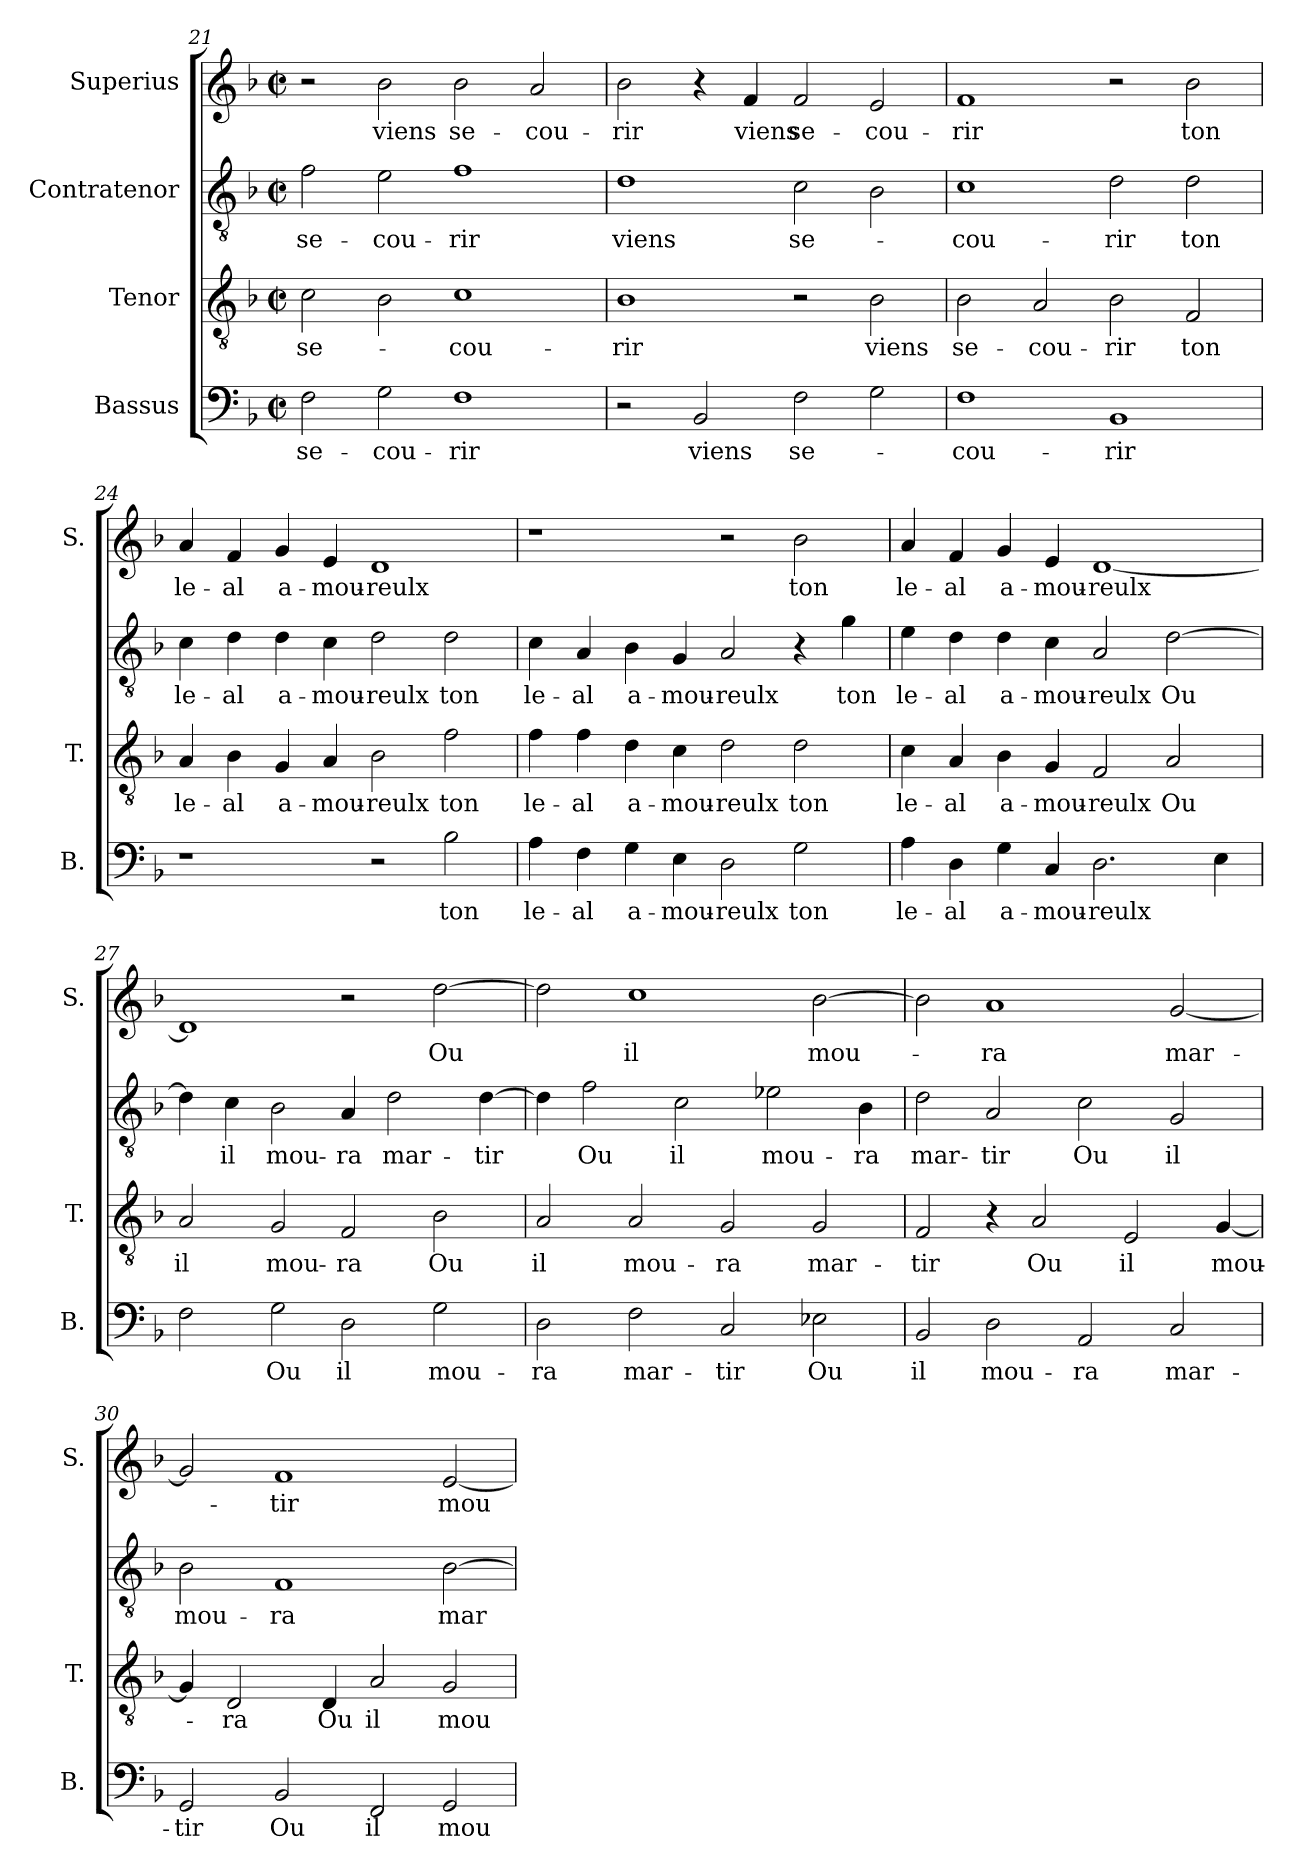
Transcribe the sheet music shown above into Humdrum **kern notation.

**kern	**text	**kern	**text	**kern	**text	**kern	**text
*part4	*part4	*part3	*part3	*part2	*part2	*part1	*part1
*staff4	*staff4	*staff3	*staff3	*staff2	*staff2	*staff1	*staff1
*I"Bassus	*	*I"Tenor	*	*I"Contratenor	*	*I"Superius	*
*I'B.	*	*I'T.	*	*	*	*I'S.	*
*clefF4	*	*clefGv2	*	*clefGv2	*	*clefG2	*
*k[b-]	*	*k[b-]	*	*k[b-]	*	*k[b-]	*
*F:	*	*F:	*	*F:	*	*F:	*
*M2/2	*	*M2/2	*	*M2/2	*	*M2/2	*
*met(c|)	*	*met(c|)	*	*met(c|)	*	*met(c|)	*
=21	=21	=21	=21	=21	=21	=21	=21
2F\	se-	2c\	se-	2f\	se-	2r	.
2G\	-cou-	2B-\	.	2e\	-cou-	2b-\	viens
1F\	-rir	1c\	-cou-	1f\	-rir	2b-\	se-
.	.	.	.	.	.	2a/	-cou-
!!LO:LB:g=z
=22	=22	=22	=22	=22	=22	=22	=22
2r	.	1B-\	-rir	1d\	viens	2b-\	-rir
2BB-/	viens	.	.	.	.	4r	.
.	.	.	.	.	.	4f/	viens
2F\	se-	2r	.	2c\	se-	2f/	se-
2G\	.	2B-\	viens	2B-\	.	2e/	-cou-
=23	=23	=23	=23	=23	=23	=23	=23
1F\	-cou-	2B-\	se-	1c\	-cou-	1f/	-rir
.	.	2A/	-cou-	.	.	.	.
1BB-/	-rir	2B-\	-rir	2d\	-rir	2r	.
.	.	2F/	ton	2d\	ton	2b-\	ton
=24	=24	=24	=24	=24	=24	=24	=24
1r	.	4A/	le-	4c\	le-	4a/	le-
.	.	4B-\	-al	4d\	-al	4f/	-al
.	.	4G/	a-	4d\	a-	4g/	a-
.	.	4A/	-mou-	4c\	-mou-	4e/	-mou-
2r	.	2B-\	-reulx	2d\	-reulx	1d/	-reulx
2B-\	ton	2f\	ton	2d\	ton	.	.
=25	=25	=25	=25	=25	=25	=25	=25
4A\	le-	4f\	le-	4c\	le-	1r	.
4F\	-al	4f\	-al	4A/	-al	.	.
4G\	a-	4d\	a-	4B-\	a-	.	.
4E\	-mou-	4c\	-mou-	4G/	-mou-	.	.
2D\	-reulx	2d\	-reulx	2A/	-reulx	2r	.
2G\	ton	2d\	ton	4r	.	2b-\	ton
.	.	.	.	4g\	ton	.	.
=26	=26	=26	=26	=26	=26	=26	=26
4A\	le-	4c\	le-	4e\	le-	4a/	le-
4D\	-al	4A/	-al	4d\	-al	4f/	-al
4G\	a-	4B-\	a-	4d\	a-	4g/	a-
4C/	-mou-	4G/	-mou-	4c\	-mou-	4e/	-mou-
2.D\	-reulx	2F/	-reulx	2A/	-reulx	[1d/	-reulx
.	.	2A/	Ou	[2d\	Ou	.	.
4E\	.	.	.	.	.	.	.
!!LO:LB:g=z
=27	=27	=27	=27	=27	=27	=27	=27
2F\	.	2A/	il	4d\]	.	1d/]	.
.	.	.	.	4c\	il	.	.
2G\	Ou	2G/	mou-	2B-\	mou-	.	.
2D\	il	2F/	-ra	4A/	-ra	2r	.
.	.	.	.	2d\	mar-	.	.
2G\	mou-	2B-\	Ou	.	.	[2dd\	Ou
.	.	.	.	[4d\	-tir	.	.
=28	=28	=28	=28	=28	=28	=28	=28
2D\	-ra	2A/	il	4d\]	.	2dd\]	.
.	.	.	.	2f\	Ou	.	.
2F\	mar-	2A/	mou-	.	.	1cc\	il
.	.	.	.	2c\	il	.	.
2C/	-tir	2G/	-ra	.	.	.	.
.	.	.	.	2e-X\	mou-	.	.
2E-X\	Ou	2G/	mar-	.	.	[2b-\	mou-
.	.	.	.	4B-\	-ra	.	.
=29	=29	=29	=29	=29	=29	=29	=29
2BB-/	il	2F/	-tir	2d\	mar-	2b-\]	.
2D\	mou-	4r	.	2A/	-tir	1a/	-ra
.	.	2A/	Ou	.	.	.	.
2AA/	-ra	.	.	2c\	Ou	.	.
.	.	2E/	il	.	.	.	.
2C/	mar-	.	.	2G/	il	[2g/	mar-
.	.	[4G/	mou-	.	.	.	.
=30	=30	=30	=30	=30	=30	=30	=30
2GG/	-tir	4G/]	.	2B-\	mou-	2g/]	.
.	.	2D/	-ra	.	.	.	.
2BB-/	Ou	.	.	1F/	-ra	1f/	-tir
.	.	4D/	Ou	.	.	.	.
2FF/	il	2A/	il	.	.	.	.
2GG/	mou-	2G/	mou-	[2B-\	mar-	[2e/	mou-
=	=	=	=	=	=	=	=
*-	*-	*-	*-	*-	*-	*-	*-
